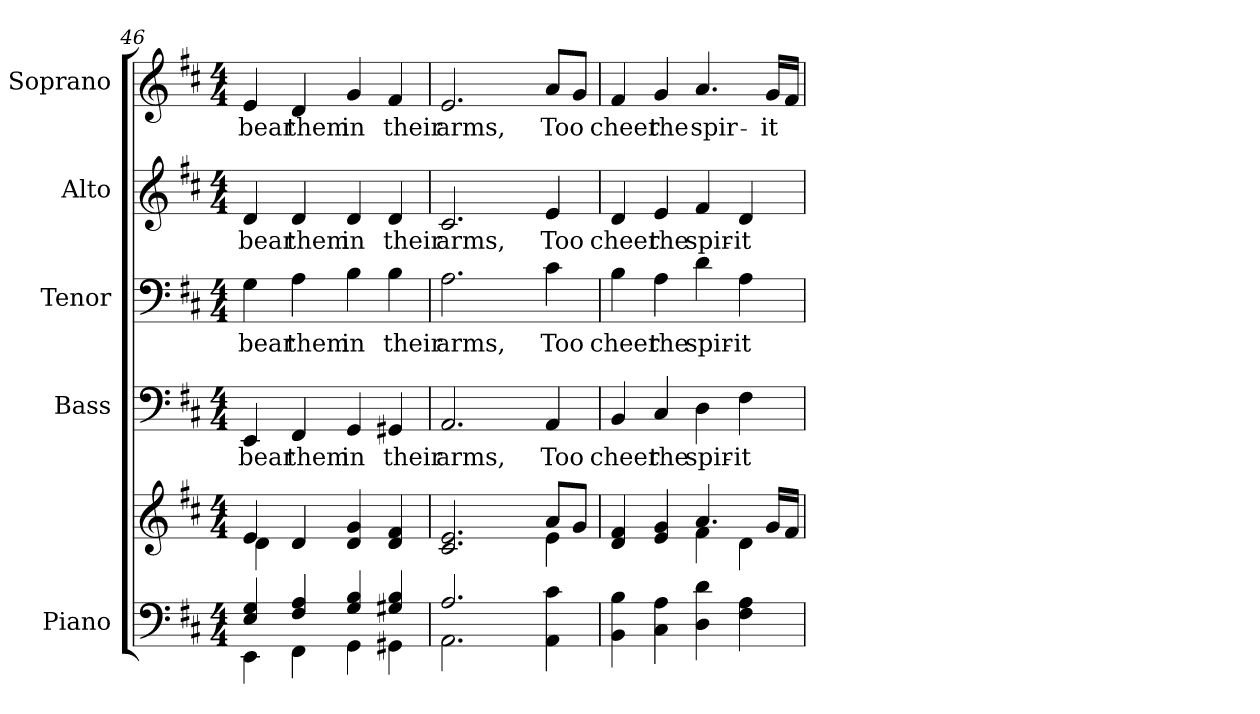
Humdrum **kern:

**kern	**kern	**kern	**text	**kern	**text	**kern	**text	**kern	**text
*part5	*part5	*part4	*part4	*part3	*part3	*part2	*part2	*part1	*part1
*staff6	*staff5	*staff4	*staff4	*staff3	*staff3	*staff2	*staff2	*staff1	*staff1
*I"Piano	*	*I"Bass	*	*I"Tenor	*	*I"Alto	*	*I"Soprano	*
*I'Pno.	*	*I'B.	*	*I'T.	*	*I'A.	*	*I'S.	*
!!LO:LB:g=z
*clefF4	*clefG2	*clefF4	*	*clefF4	*	*clefG2	*	*clefG2	*
*k[f#c#]	*k[f#c#]	*k[f#c#]	*	*k[f#c#]	*	*k[f#c#]	*	*k[f#c#]	*
*D:	*D:	*D:	*	*D:	*	*D:	*	*D:	*
*M4/4	*M4/4	*M4/4	*	*M4/4	*	*M4/4	*	*M4/4	*
=46	=46	=46	=46	=46	=46	=46	=46	=46	=46
*^	*^	*	*	*	*	*	*	*	*
!	!	!	!	!	!LO:LY:b:color=#000000	!	!	!	!	!	!
!	!	!	!	!	!	!	!LO:LY:b:color=#000000	!	!	!	!
!	!	!	!	!	!	!	!	!	!LO:LY:b:color=#000000	!	!
!	!	!	!	!	!	!	!	!	!	!	!LO:LY:b:color=#000000
4Ei/ 4Gi	4EEi\	4ei/	4di\	4EEi/	bear	4Gi\	bear	4di/	bear	4ei/	bear
!	!	!	!	!	!LO:LY:b:color=#000000	!	!	!	!	!	!
!	!	!	!	!	!	!	!LO:LY:b:color=#000000	!	!	!	!
!	!	!	!	!	!	!	!	!	!LO:LY:b:color=#000000	!	!
!	!	!	!	!	!	!	!	!	!	!	!LO:LY:b:color=#000000
4F#i/ 4Ai	4FF#i\	4di/	4ryy	4FF#i/	them	4Ai\	them	4di/	them	4di/	them
!	!	!	!	!	!LO:LY:b:color=#000000	!	!	!	!	!	!
!	!	!	!	!	!	!	!LO:LY:b:color=#000000	!	!	!	!
!	!	!	!	!	!	!	!	!	!LO:LY:b:color=#000000	!	!
!	!	!	!	!	!	!	!	!	!	!	!LO:LY:b:color=#000000
4Gi/ 4Bi	4GGi\	4di/ 4gi	2ryy	4GGi/	in	4Bi\	in	4di/	in	4gi/	in
!	!	!	!	!	!LO:LY:b:color=#000000	!	!	!	!	!	!
!	!	!	!	!	!	!	!LO:LY:b:color=#000000	!	!	!	!
!	!	!	!	!	!	!	!	!	!LO:LY:b:color=#000000	!	!
!	!	!	!	!	!	!	!	!	!	!	!LO:LY:b:color=#000000
4G#Xi/ 4Bi	4GG#Xi\	4di/ 4f#i	.	4GG#Xi/	their	4Bi\	their	4di/	their	4f#i/	their
=47	=47	=47	=47	=47	=47	=47	=47	=47	=47	=47	=47
!	!	!	!	!	!LO:LY:b:color=#000000	!	!	!	!	!	!
!	!	!	!	!	!	!	!LO:LY:b:color=#000000	!	!	!	!
!	!	!	!	!	!	!	!	!	!LO:LY:b:color=#000000	!	!
!	!	!	!	!	!	!	!	!	!	!	!LO:LY:b:color=#000000
2.Ai/	2.AAi\	2.c#i/ 2.ei	2ryy	2.AAi/	arms,	2.Ai\	arms,	2.c#i/	arms,	2.ei/	arms,
.	.	.	4ryy	.	.	.	.	.	.	.	.
!	!	!	!	!	!LO:LY:b:color=#000000	!	!	!	!	!	!
!	!	!	!	!	!	!	!LO:LY:b:color=#000000	!	!	!	!
!	!	!	!	!	!	!	!	!	!LO:LY:b:color=#000000	!	!
!	!	!	!	!	!	!	!	!	!	!	!LO:LY:b:color=#000000
4AAi\ 4c#i	4ryy	8ai/L	4ei\	4AAi/	Too	4c#i\	Too	4ei/	Too	8ai/L	Too
.	.	8gi/J	.	.	.	.	.	.	.	8gi/J	.
*v	*v	*	*	*	*	*	*	*	*	*	*
=48	=48	=48	=48	=48	=48	=48	=48	=48	=48	=48
!	!	!	!	!LO:LY:b:color=#000000	!	!	!	!	!	!
!	!	!	!	!	!	!LO:LY:b:color=#000000	!	!	!	!
!	!	!	!	!	!	!	!	!LO:LY:b:color=#000000	!	!
!	!	!	!	!	!	!	!	!	!	!LO:LY:b:color=#000000
4BBi\ 4Bi	4di/ 4f#i	2ryy	4BBi/	cheer	4Bi\	cheer	4di/	cheer	4f#i/	cheer
!	!	!	!	!LO:LY:b:color=#000000	!	!	!	!	!	!
!	!	!	!	!	!	!LO:LY:b:color=#000000	!	!	!	!
!	!	!	!	!	!	!	!	!LO:LY:b:color=#000000	!	!
!	!	!	!	!	!	!	!	!	!	!LO:LY:b:color=#000000
4C#i\ 4Ai	4ei/ 4gi	.	4C#i/	the	4Ai\	the	4ei/	the	4gi/	the
!	!	!	!	!LO:LY:b:color=#000000	!	!	!	!	!	!
!	!	!	!	!	!	!LO:LY:b:color=#000000	!	!	!	!
!	!	!	!	!	!	!	!	!LO:LY:b:color=#000000	!	!
!	!	!	!	!	!	!	!	!	!	!LO:LY:b:color=#000000
4Di\ 4di	4.ai/	4f#i\	4Di\	spir-	4di\	spir-	4f#i/	spir-	4.ai/	spir-
!	!	!	!	!LO:LY:b:color=#000000	!	!	!	!	!	!
!	!	!	!	!	!	!LO:LY:b:color=#000000	!	!	!	!
!	!	!	!	!	!	!	!	!LO:LY:b:color=#000000	!	!
4F#i\ 4Ai	.	4di\	4F#i\	-it	4Ai\	-it	4di/	-it	.	.
!	!	!	!	!	!	!	!	!	!	!LO:LY:b:color=#000000
.	16gi/LL	.	.	.	.	.	.	.	16gi/LL	-it
.	16f#i/JJ	.	.	.	.	.	.	.	16f#i/JJ	.
*	*v	*v	*	*	*	*	*	*	*	*
=	=	=	=	=	=	=	=	=	=
*-	*-	*-	*-	*-	*-	*-	*-	*-	*-
